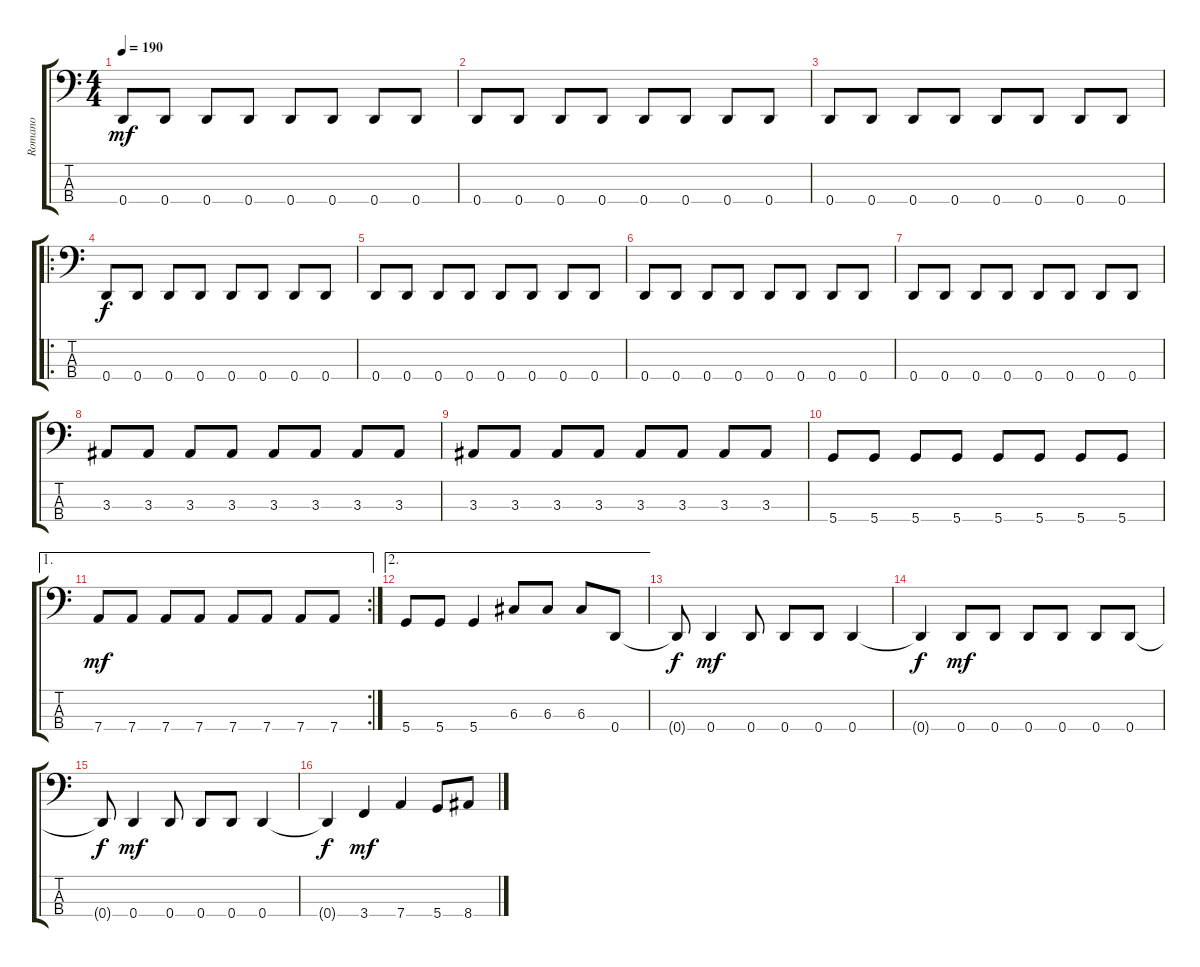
\track ("Romano" "Romano") {instrument electricbasspick}
\staff {score tabs}
\tuning (F2 C2 G1 D1) {hide}
\ts (4 4)
\tempo 190
\clef f4
\ks c
0.4.8{dy mf} 0.4.8 0.4.8 0.4.8 0.4.8 0.4.8 0.4.8 0.4.8 |
0.4.8 0.4.8 0.4.8 0.4.8 0.4.8 0.4.8 0.4.8 0.4.8 |
0.4.8 0.4.8 0.4.8 0.4.8 0.4.8 0.4.8 0.4.8 0.4.8 |
\ro
0.4.8{dy f} 0.4.8 0.4.8 0.4.8 0.4.8 0.4.8 0.4.8 0.4.8 |
0.4.8 0.4.8 0.4.8 0.4.8 0.4.8 0.4.8 0.4.8 0.4.8 |
0.4.8 0.4.8 0.4.8 0.4.8 0.4.8 0.4.8 0.4.8 0.4.8 |
0.4.8 0.4.8 0.4.8 0.4.8 0.4.8 0.4.8 0.4.8 0.4.8 |
3.3.8 3.3.8 3.3.8 3.3.8 3.3.8 3.3.8 3.3.8 3.3.8 |
3.3.8 3.3.8 3.3.8 3.3.8 3.3.8 3.3.8 3.3.8 3.3.8 |
5.4.8 5.4.8 5.4.8 5.4.8 5.4.8 5.4.8 5.4.8 5.4.8 |
\ae 1
\rc 2
7.4.8{dy mf} 7.4.8 7.4.8 7.4.8 7.4.8 7.4.8 7.4.8 7.4.8 |
\ae 2
5.4.8 5.4.8 5.4.4 6.3.8 6.3.8 6.3.8 0.4.8 |
0.4{t}.8{dy f} 0.4.4{dy mf} 0.4.8 0.4.8 0.4.8 0.4.4 |
0.4{t}.4{dy f} 0.4.8{dy mf} 0.4.8 0.4.8 0.4.8 0.4.8 0.4.8 |
0.4{t}.8{dy f} 0.4.4{dy mf} 0.4.8 0.4.8 0.4.8 0.4.4 |
0.4{t}.4{dy f} 3.4.4{dy mf} 7.4.4 5.4.8 8.4.8
